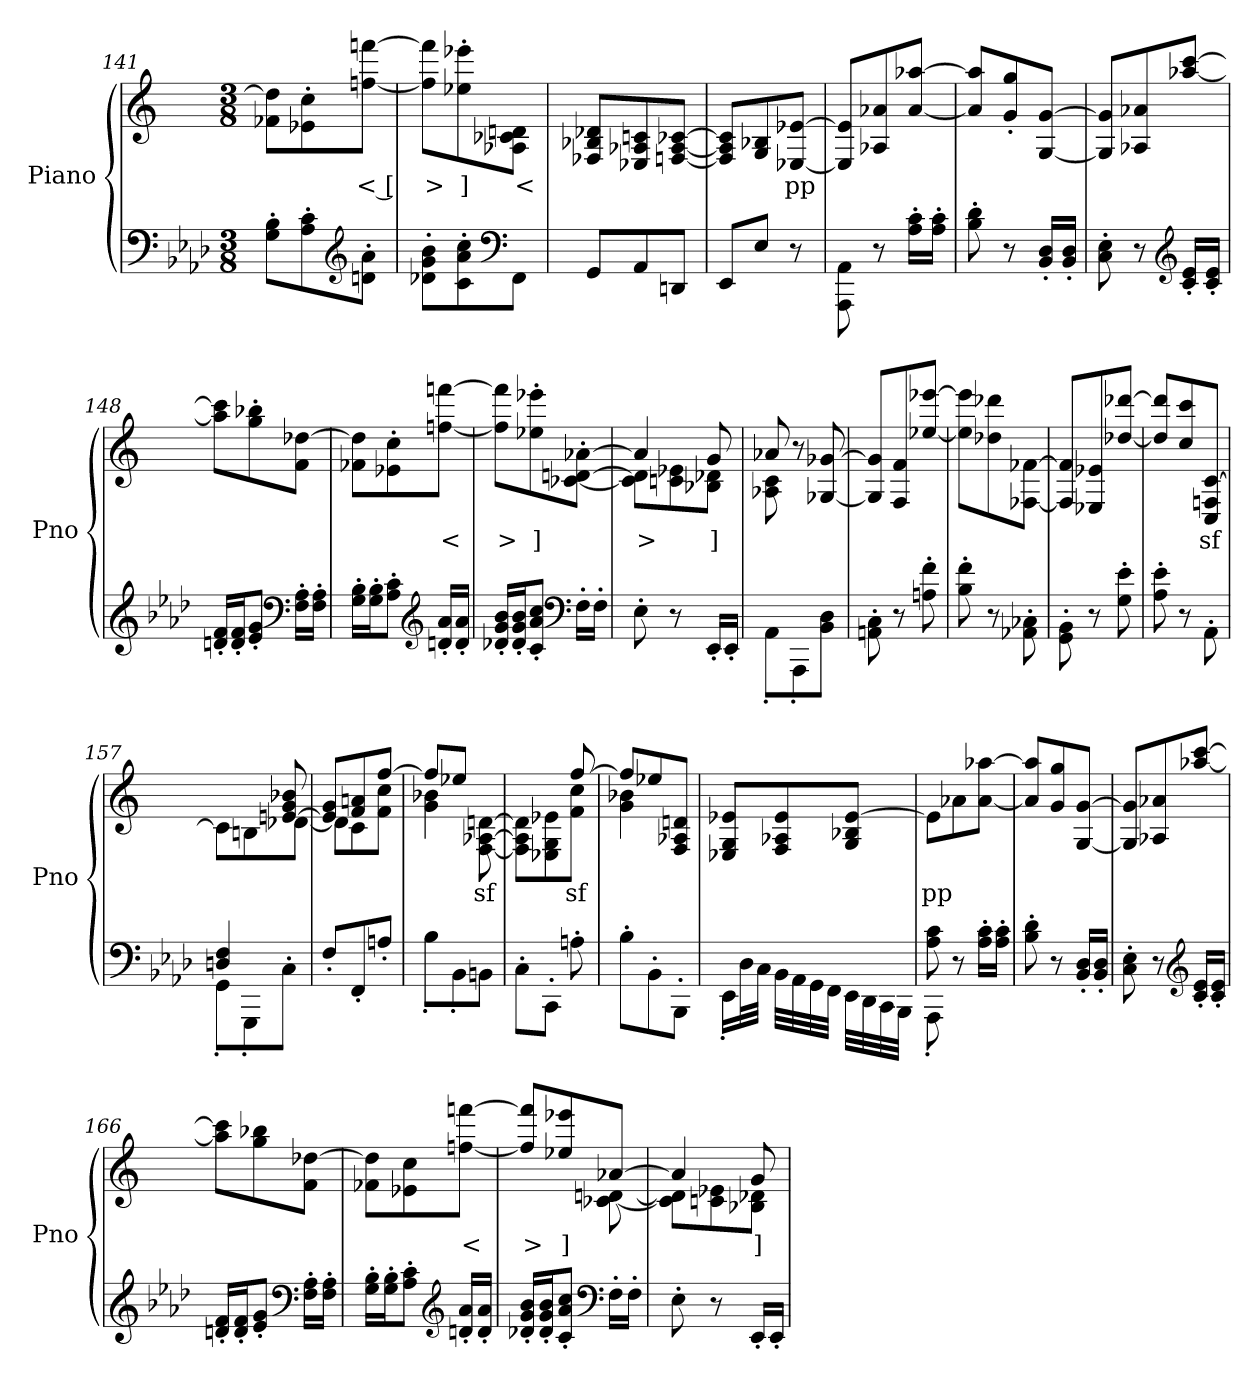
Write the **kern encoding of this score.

**kern	**kern	**text
*part2	*part1	*part1
*staff2	*staff1	*staff1
*I"Piano	*I"Piano	*
*I'Pno	*I'Pno	*
*clefF4	*clefG2	*
*k[b-e-a-d-]	*k[]	*
*M3/8	*M3/8	*
=141	=141	=141
8G\' 8B-\'L	8f-X\ 8dd-\]L	.
8A-\' 8c\'	8e-X\' 8cc\'	.
*clefG2	*	*
!	!	!LO:LY:b
8dn\' 8a-\'J	[8ffn\ [8fffn\J	< [
=142	=142	=142
!	!	!LO:LY:b
8d-X\' 8g\' 8b-\'L	8ff\] 8fff\]L	>
!	!	!LO:LY:b
8c\' 8a-\' 8cc\'	8ee-X\' 8eee-X\'	]
*clefF4	*	*
!	!	!LO:LY:b
8FF\J	8A-X\ 8c-X\ 8dn\J	<
=143	=143	=143
8GG/L	8F-X/ 8B-X/ 8d-X/L	.
8AA-/	8E-X/ 8A-X/ 8cn/	.
8DDn/J	[8Fn/ [8A-/ [8c-X/J	.
=144	=144	=144
8EE-/L	8F/] 8A-/] 8c-/]L	.
8E-/J	8G/ 8B-X/	.
!	!	!LO:LY:b
8r	[8E-X/ [8e-X/J	pp
=145	=145	=145
8AAA-\ 8AA-\	8E-/] 8e-/]L	.
8r	8A-X/ 8a-X/	.
16A-\' 16c\'LL	[8a-/ [8aa-X/J	.
16A-\' 16c\'JJ	.	.
!!LO:PB:g=z
=146	=146	=146
8B-\' 8d-\'	8a-/] 8aa-/]L	.
8r	8g/' 8gg/'	.
16BB-/' 16D-/'LL	[8G/ [8g/J	.
16BB-/' 16D-/'JJ	.	.
=147	=147	=147
8C\' 8E-\'	8G/] 8g/]L	.
8r	8A-X/ 8a-X/	.
*clefG2	*	*
16c/' 16e-/'LL	[8aa-X/ [8ccc/J	.
16c/' 16e-/'JJ	.	.
=148	=148	=148
16dn/' 16f/'LL	8aa-\] 8ccc\]L	.
16d/' 16f/'J	.	.
8e-/' 8g/'J	8gg\' 8bb-X\'	.
*clefF4	*	*
16F\' 16A-\'LL	8f\ [8dd-X\J	.
16F\' 16A-\'JJ	.	.
=149	=149	=149
16G\' 16B-\'LL	8f-X\ 8dd-\]L	.
16G\' 16B-\'J	.	.
8A-\' 8c\'J	8e-X\' 8cc\'	.
*clefG2	*	*
!	!	!LO:LY:b
16dn/' 16a-/'LL	[8ffn\ [8fffn\J	<
16d/' 16a-/'JJ	.	.
=150	=150	=150
!	!	!LO:LY:b
16d-X/' 16g/' 16b-/'LL	8ff\] 8fff\]L	>
16d-/' 16g/' 16b-/'J	.	.
!	!	!LO:LY:b
8c/' 8a-/' 8cc/'J	8ee-X\' 8eee-X\'	]
*clefF4	*	*
16F'\LL	[8c-X\' [8dn\' [8a-X\'J	.
16F'\JJ	.	.
=151	=151	=151
*	*^	*
!	!	!	!LO:LY:b
8E-'\	4a-/]	8c-\] 8d\]L	>
8r	.	8cn\ 8e-X\	.
!	!	!	!LO:LY:b
16EE-'/LL	8g/	8B-X\ 8d-X\J	]
16EE-'/JJ	.	.	.
=152	=152	=152	=152
*^	*	*	*
4.ryy	8AA-'\L	8a-X/	8A-X\ 8c\	.
.	8AAA-'\	8r	4ryy	.
.	8BB-\ 8D-\J	[8G-X/ [8g-X/	.	.
*v	*v	*	*	*
*	*v	*v	*
!!LO:LB:g=z
=153	=153	=153
8AAn\' 8C\'	8G-/] 8g-/]L	.
8r	8F/ 8f/	.
8An\' 8f\'	[8ee-X/ [8eee-X/J	.
=154	=154	=154
8B-\' 8f\'	8ee-\] 8eee-\]L	.
8r	8dd-X\ 8ddd-X\	.
8AA-X\' 8C-X\'	[8F-X\ [8f-X\J	.
=155	=155	=155
8GG\' 8BB-\'	8F-/] 8f-/]L	.
8r	8E-X/ 8e-X/	.
8G\' 8e-\'	[8dd-X/ [8ddd-X/J	.
=156	=156	=156
*^	*	*
8A-\' 8e-\'	4ryy	8dd-/] 8ddd-/]L	.
8r	.	8cc/ 8ccc/	.
!	!	!	!LO:LY:b
8ryy	8AA-'\	8C/ 8Fn/ [8c/J	sf
=157	=157	=157	=157
*	*	*^	*
4Dn/ 4F/	8GG'\L	4ryy	8c\L]	.
.	8GGG'\	.	8Bn\	.
8ryy	8C'\J	[8en/ 8g/ 8b-X/	[8d-X\J	.
*v	*v	*	*	*
=158	=158	=158	=158
8F'/L	8e/] 8g/L	8d-\L]	.
8FF'/	8f/ 8an/	8c\	.
8An'/J	[8ff/J	8f\ 8cc\J	.
=159	=159	=159	=159
*^	*	*	*
4.ryy	8B-'\L	8ff/L]	4g\ 4b-X\	.
.	8BB-'\	8ee-X/J	.	.
!	!	!	!	!LO:LY:b
.	8BBn\J	8ryy	[8F\ [8A-X\ [8dn\	sf
=160	=160	=160	=160	=160
4ryy	8C'\L	4ryy	8F\] 8A-\] 8d\]L	.
.	8CC'\J	.	8E-X\ 8G\ 8e-X\	.
!	!	!	!	!LO:LY:b
8An'\	8ryy	[8ff/	8f\ 8cc\J	sf
*v	*v	*	*	*
=161	=161	=161	=161
8B-'\L	8ff/L]	4g\ 4b-X\	.
8BB-'\	8ee-X/	.	.
8BBB-'\J	8F/ 8A-X/ 8dn/J	8ryy	.
*	*v	*v	*
!!LO:LB:g=z
=162	=162	=162
*^	*	*
4.ryy	16EE-'\LL	8E-X/ 8G/ 8e-X/L	.
.	32D-\L	.	.
.	32C\JJJ	.	.
.	32BB-\LLL	8F/ 8A-X/ 8e-/	.
.	32AA-\	.	.
.	32GG\	.	.
.	32FF\JJJ	.	.
.	32EE-\LLL	8G/ 8B-X/ [8e-/J	.
.	32DD-\	.	.
.	32CC\	.	.
.	32BBB-\JJJ	.	.
=163	=163	=163	=163
!	!	!	!LO:LY:b
8A-\ 8c\	8AAA-'\	8e-\L]	pp
8r	4ryy	8a-X\	.
16A-\' 16c\'LL	.	[8a-\ [8aa-X\J	.
16A-\' 16c\'JJ	.	.	.
*v	*v	*	*
=164	=164	=164
8B-\' 8d-\'	8a-/] 8aa-/]L	.
8r	8g/ 8gg/	.
16BB-/' 16D-/'LL	[8G/ [8g/J	.
16BB-/' 16D-/'JJ	.	.
=165	=165	=165
8C\' 8E-\'	8G/] 8g/]L	.
8r	8A-X/ 8a-X/	.
*clefG2	*	*
16c/' 16e-/'LL	[8aa-X/ [8ccc/J	.
16c/' 16e-/'JJ	.	.
=166	=166	=166
16dn/' 16f/'LL	8aa-\] 8ccc\]L	.
16d/' 16f/'J	.	.
8e-/' 8g/'J	8gg\ 8bb-X\	.
*clefF4	*	*
16F\' 16A-\'LL	8f\ [8dd-X\J	.
16F\' 16A-\'JJ	.	.
=167	=167	=167
16G\' 16B-\'LL	8f-X\ 8dd-\]L	.
16G\' 16B-\'J	.	.
8A-\' 8c\'J	8e-X\ 8cc\	.
*clefG2	*	*
!	!	!LO:LY:b
16dn/' 16a-/'LL	[8ffn\ [8fffn\J	<
16d/' 16a-/'JJ	.	.
!!LO:LB:g=z
=168	=168	=168
!	!	!LO:LY:b
*	*^	*
16d-X/' 16g/' 16b-/'LL	8ff/] 8fff/]L	4ryy	>
16d-/' 16g/' 16b-/'J	.	.	.
!	!	!	!LO:LY:b
8c/' 8a-/' 8cc/'J	8ee-X/ 8eee-X/	.	]
*clefF4	*	*	*
16F'\LL	[8a-X/J	[8c-X\ [8dn\	.
16F'\JJ	.	.	.
=169	=169	=169	=169
8E-'\	4a-/]	8c-\] 8d\]L	.
8r	.	8cn\ 8e-X\	.
!	!	!	!LO:LY:b
16EE-'/LL	8g/	8B-X\ 8d-X\J	]
16EE-'/JJ	.	.	.
*	*v	*v	*
=	=	=
*-	*-	*-
